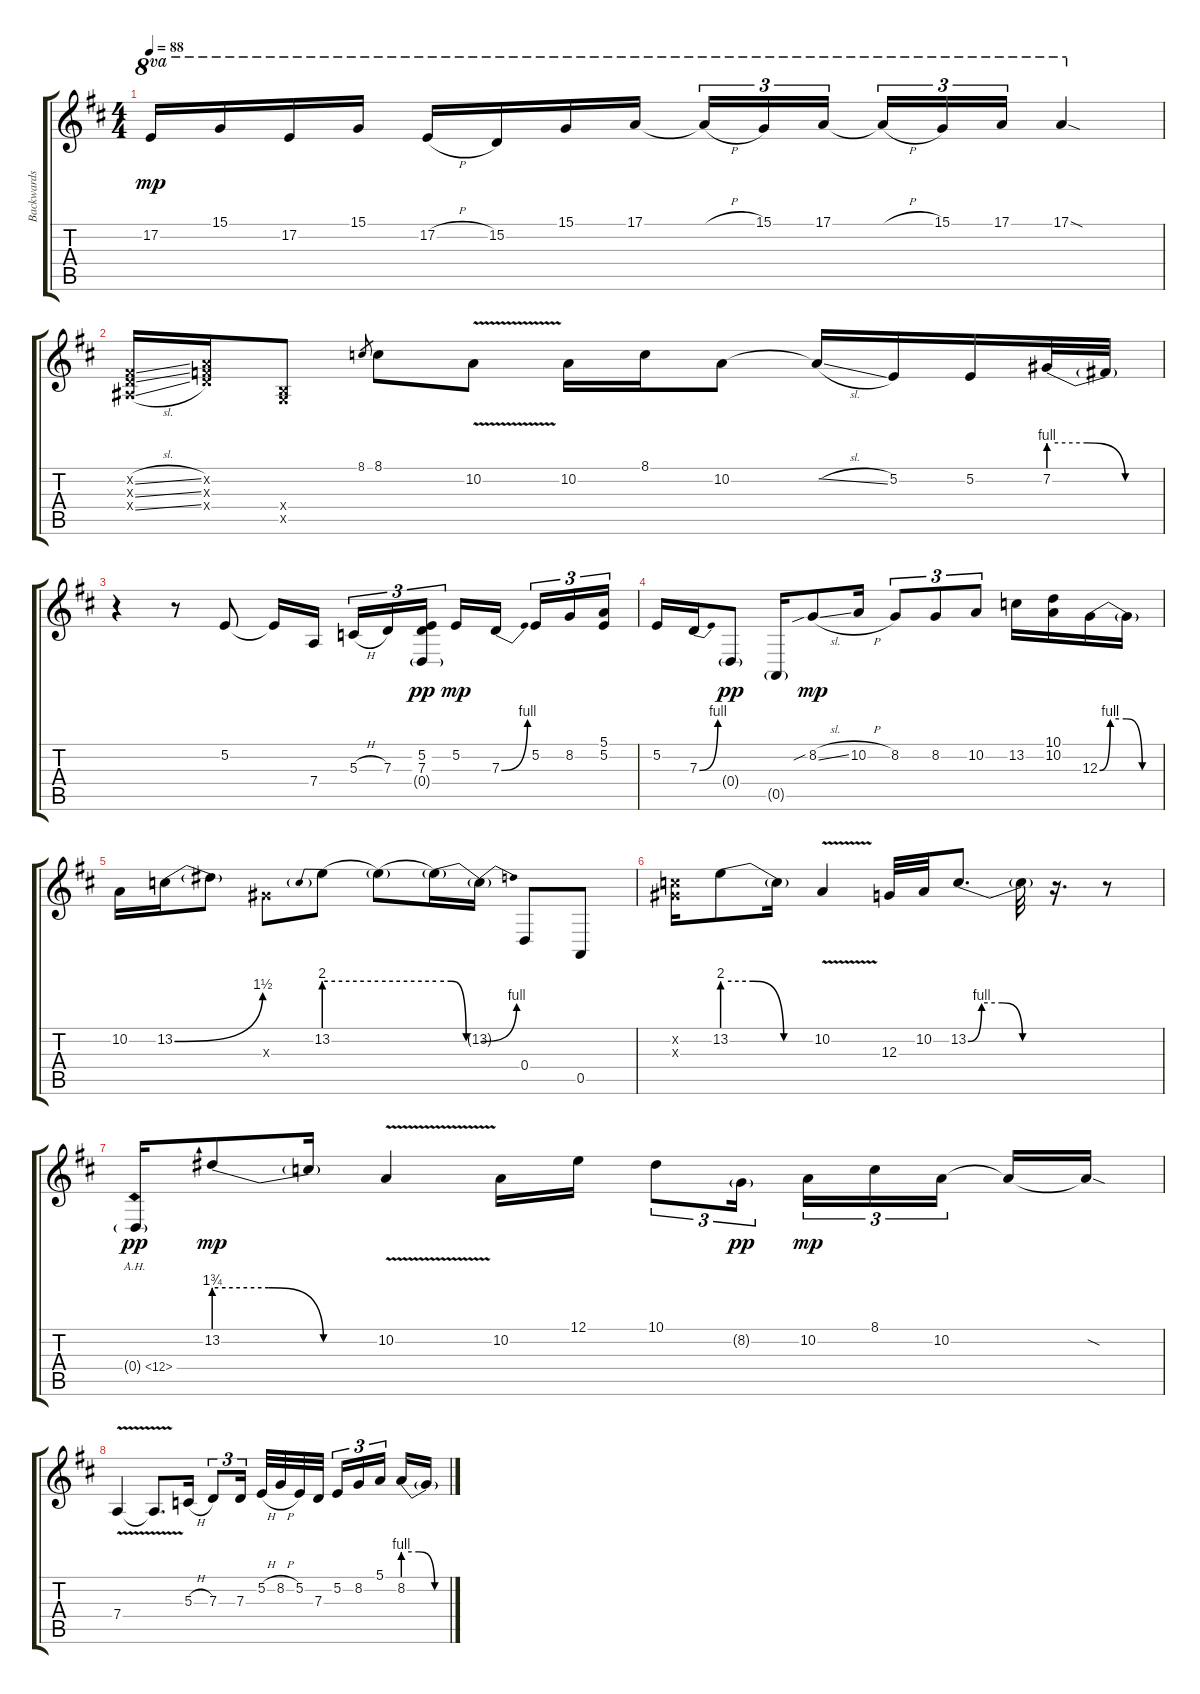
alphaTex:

\track ("Backwards guitar (Jimi Hendrix)" "Backwards ") {instrument blownbottle}
\staff {score tabs}
\tuning (E4 B3 G3 D3 A2 E2) {hide}
\ts (4 4)
\tempo 88
\clef g2
\ks d
17.2.16{ot 8va dy mp} 15.1.16{ot 8va} 17.2.16{ot 8va} 15.1.16{ot 8va} 17.2{h}.16{ot 8va} 15.2.16{ot 8va} 15.1.16{ot 8va} 17.1.16{ot 8va} 17.1{h t}.16{tu (3 2) ot 8va} 15.1.16{tu (3 2) ot 8va} 17.1.16{tu (3 2) ot 8va beam splitsecondary} 17.1{h t}.16{tu (3 2) ot 8va} 15.1.16{tu (3 2) ot 8va} 17.1.16{tu (3 2) ot 8va} 17.1{sod}.4{ot 8va} |
(7.2{sl x} 7.3{sl x} 8.4{sl x}).16 (10.2{x} 10.3{x} 12.4{x}).16 (9.4{x} 10.5{x}).8 8.1.8{gr} 8.1.8 10.2{v}.8 10.2.16 8.1.16 10.2.8 10.2{sl t}.16 5.2.16 5.2.16 7.2{be (custom 0 4 20 4 40 0 60 0)}.32 7.2{t}.32 |
r.4 r.8 5.2.8 5.2{t}.16 7.4.16{beam splitsecondary} 5.3{h}.16{tu (3 2)} 7.3.16{tu (3 2)} (5.2 7.3 0.4{g}).16{tu (3 2) dy pp} 5.2.16{dy mp} 7.3{be (bend 0 0 60 4)}.16{beam splitsecondary} 5.2.16{tu (3 2)} 8.2.16{tu (3 2)} (5.1 5.2).16{tu (3 2)} |
5.2.16 7.3{be (bend 0 0 60 4)}.16 0.4{g}.8{dy pp} 0.5{g}.16 8.2{sib sl}.8{dy mp} 10.2{h}.16 8.2.8{tu (3 2)} 8.2.8{tu (3 2)} 10.2.8{tu (3 2)} 13.2.16 (10.1 10.2).16 12.3{be (custom 0 0 10 4 25 4 40 0 60 0)}.16 12.3{t}.16 |
10.2.16 13.2{be (bend 0 0 60 6)}.16 13.2{t}.8 13.3{x}.8 13.2{be (prebend 0 8 60 8)}.8 13.2{be (hold 0 8 60 8) t}.8 13.2{be (custom 0 8 20 8 40 0 60 0) t}.16 13.2{be (bend 0 0 60 4) t}.16 0.4.8 0.5.8 |
(13.2{x} 13.3{x}).16 13.2{be (custom 0 8 20 8 40 0 60 0)}.8 13.2{t}.16 10.2{v}.4 12.3.32 10.2.32 13.2{be (custom 0 0 10 4 25 4 40 0 60 0)}.8{d} 13.2{t}.32 r.16{d} r.8 |
0.4{ah 12 g}.16{dy pp} 13.2{be (custom 0 7 20 7 40 0 60 0)}.8{dy mp} 13.2{t}.16 10.2{v}.4 10.2.16 12.1.16 10.1.8{tu (3 2)} 8.2{g}.16{tu (3 2) dy pp} 10.2.16{tu (3 2) dy mp} 8.1.16{tu (3 2)} 10.2.16{tu (3 2) beam splitsecondary} 10.2{t}.16 10.2{sod t}.16 |
7.4{v}.4 7.4{t}.8{d} 5.3{h}.16 7.3.8{tu (3 2)} 7.3.16{tu (3 2) beam splitsecondary} 5.2{h}.32 8.2{h}.32 5.2.32 7.3.32 5.2.16{tu (3 2)} 8.2.16{tu (3 2)} 5.1.16{tu (3 2) beam splitsecondary} 8.2{be (custom 0 4 20 4 40 0 60 0)}.16 8.2{t}.16
